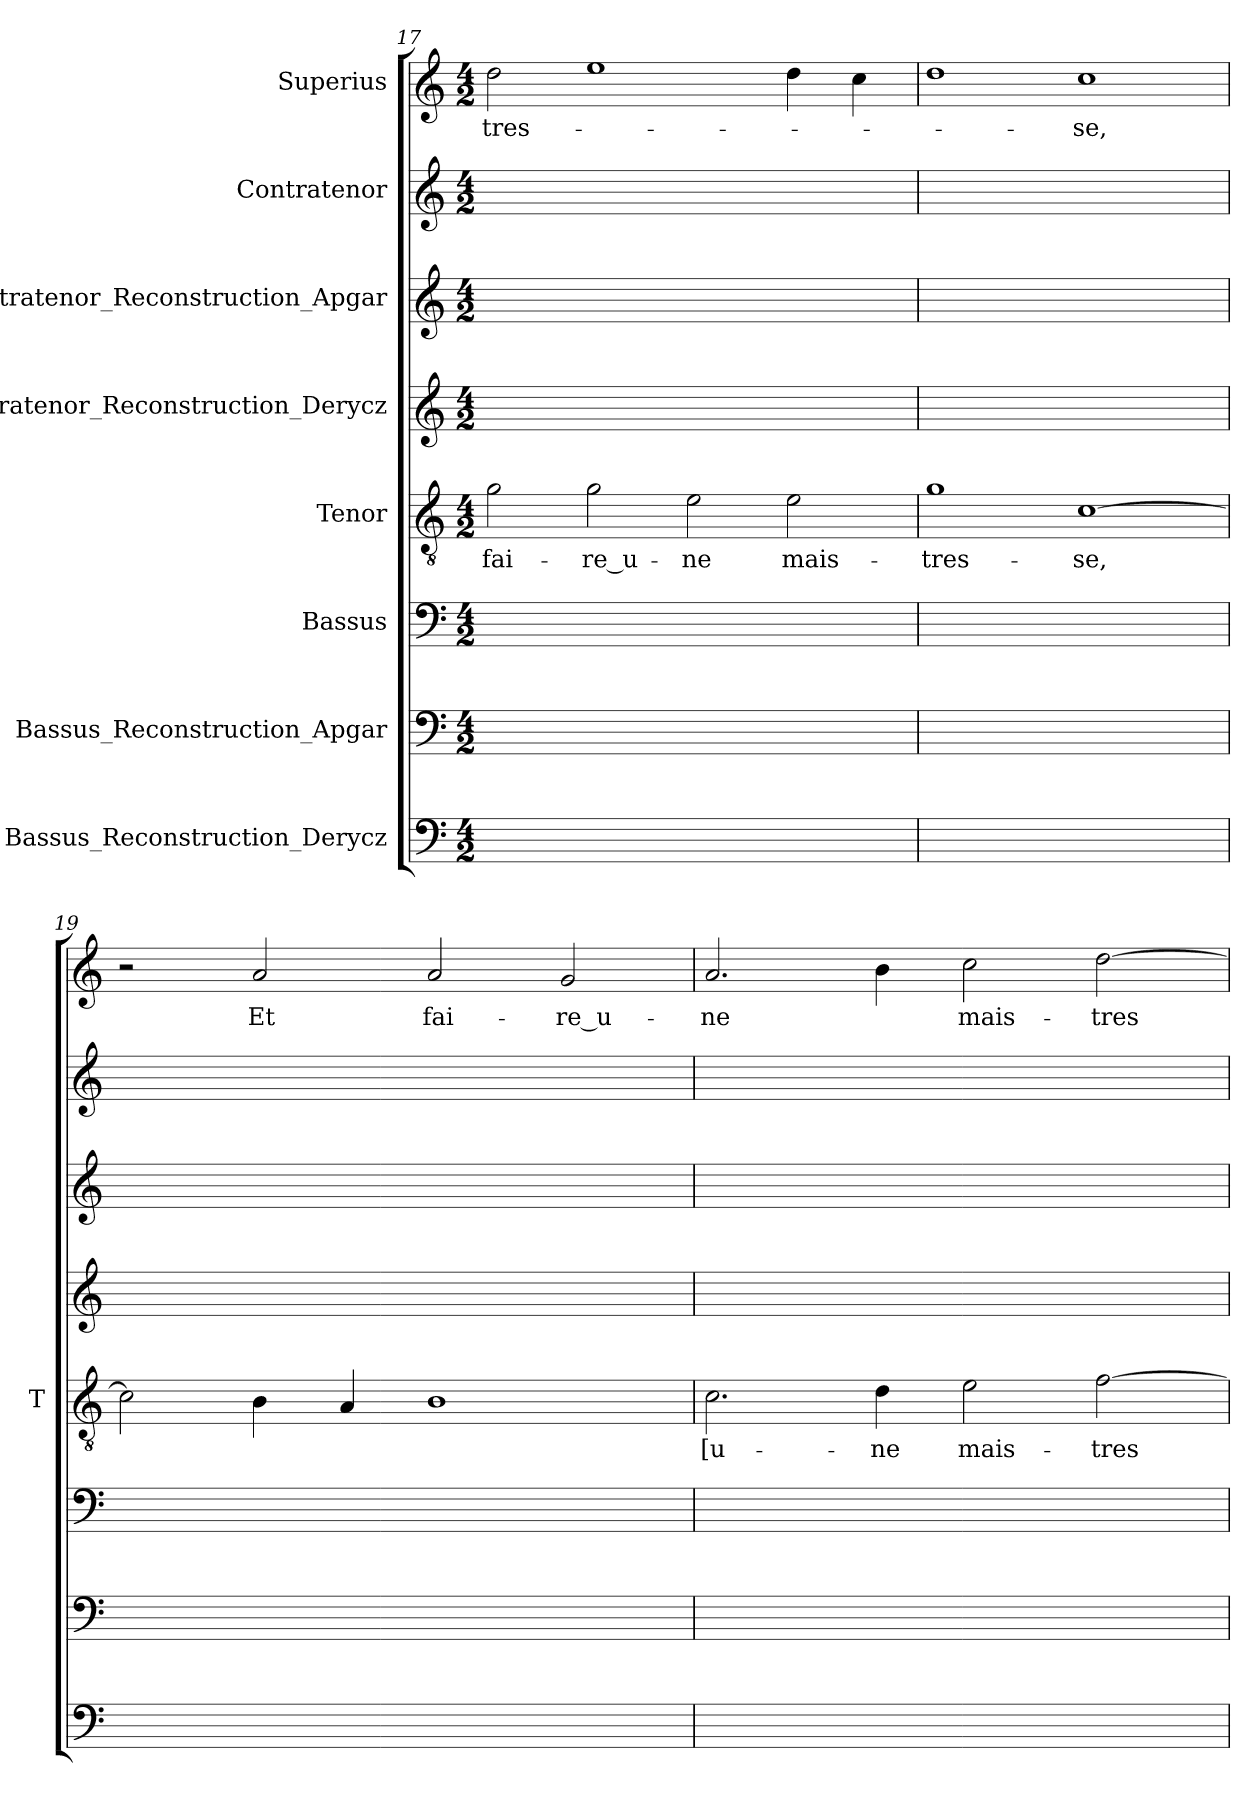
**kern	**kern	**kern	**kern	**text	**kern	**kern	**kern	**kern	**text
*part8	*part7	*part6	*part5	*part5	*part4	*part3	*part2	*part1	*part1
*staff8	*staff7	*staff6	*staff5	*staff5	*staff4	*staff3	*staff2	*staff1	*staff1
*I"Bassus_Reconstruction_Derycz	*I"Bassus_Reconstruction_Apgar	*I"Bassus	*I"Tenor	*	*I"Contratenor_Reconstruction_Derycz	*I"Contratenor_Reconstruction_Apgar	*I"Contratenor	*I"Superius	*
*	*	*	*I'T	*	*	*	*	*	*
*clefF4	*clefF4	*clefF4	*clefGv2	*	*clefG2	*clefG2	*clefG2	*clefG2	*
*k[]	*k[]	*k[]	*k[]	*	*k[]	*k[]	*k[]	*k[]	*
*M4/2	*M4/2	*M4/2	*M4/2	*	*M4/2	*M4/2	*M4/2	*M4/2	*
=17	=17	=17	=17	=17	=17	=17	=17	=17	=17
0ryy	0ryy	0ryy	2g	fai-	0ryy	0ryy	0ryy	2dd	tres-
.	.	.	2g	re_u-	.	.	.	1ee	.
.	.	.	2e	-ne	.	.	.	.	.
.	.	.	2e	mais-	.	.	.	4dd	.
.	.	.	.	.	.	.	.	4cc	.
=18	=18	=18	=18	=18	=18	=18	=18	=18	=18
0ryy	0ryy	0ryy	1g	tres-	0ryy	0ryy	0ryy	1dd	.
.	.	.	[1c	-se,	.	.	.	1cc	-se,
=19	=19	=19	=19	=19	=19	=19	=19	=19	=19
0ryy	0ryy	0ryy	2c]	.	0ryy	0ryy	0ryy	2r	.
.	.	.	4B	.	.	.	.	2a	-Et
.	.	.	4A	.	.	.	.	.	.
.	.	.	1B	.	.	.	.	2a	fai-
.	.	.	.	.	.	.	.	2g	re_u-
=20	=20	=20	=20	=20	=20	=20	=20	=20	=20
0ryy	0ryy	0ryy	2.c	[u-	0ryy	0ryy	0ryy	2.a	-ne
.	.	.	4d	-ne	.	.	.	4b	.
.	.	.	2e	mais-	.	.	.	2cc	mais-
.	.	.	[2f	tres-	.	.	.	[2dd	tres-
=	=	=	=	=	=	=	=	=	=
*-	*-	*-	*-	*-	*-	*-	*-	*-	*-
